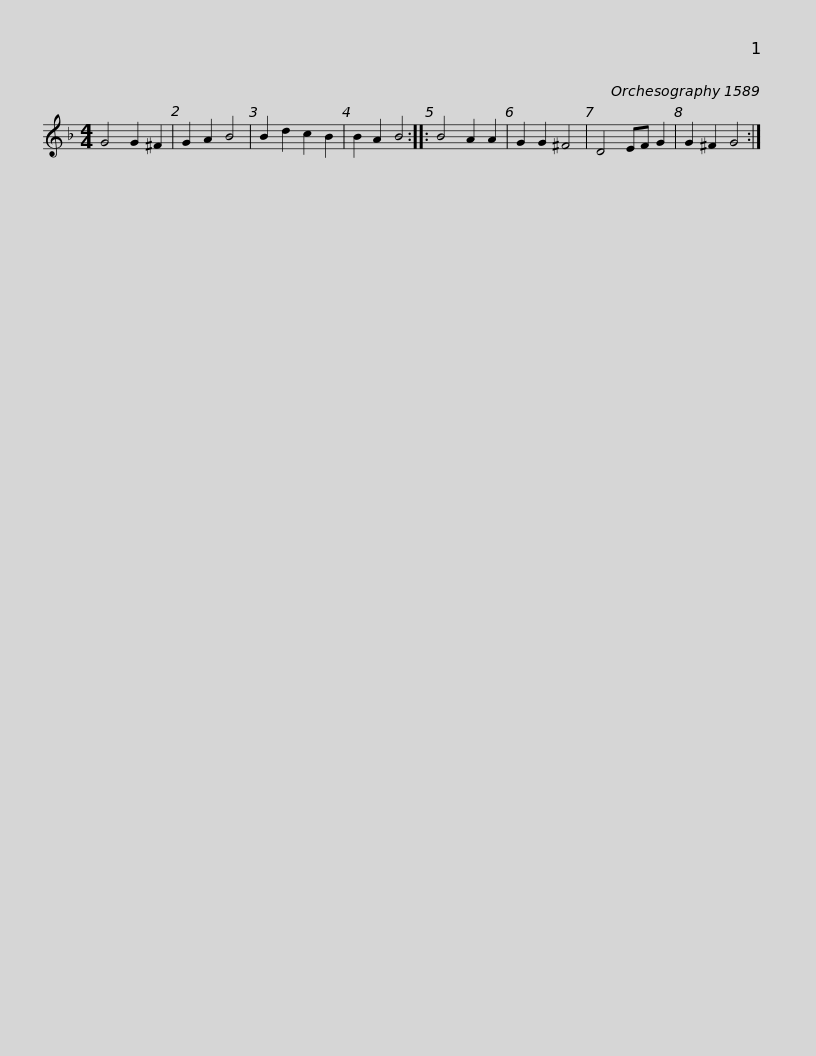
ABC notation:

X:1
L:1/8
M:4/4
I:linebreak $
K:F
V:1 treble
V:1
 G4 G2 ^F2 | G2 A2 B4 | B2 d2 c2 B2 | B2 A2 B4 :: B4 A2 A2 | %5
 G2 G2 ^F4 | D4 EF G2 | G2 ^F2 G4 :| %8
